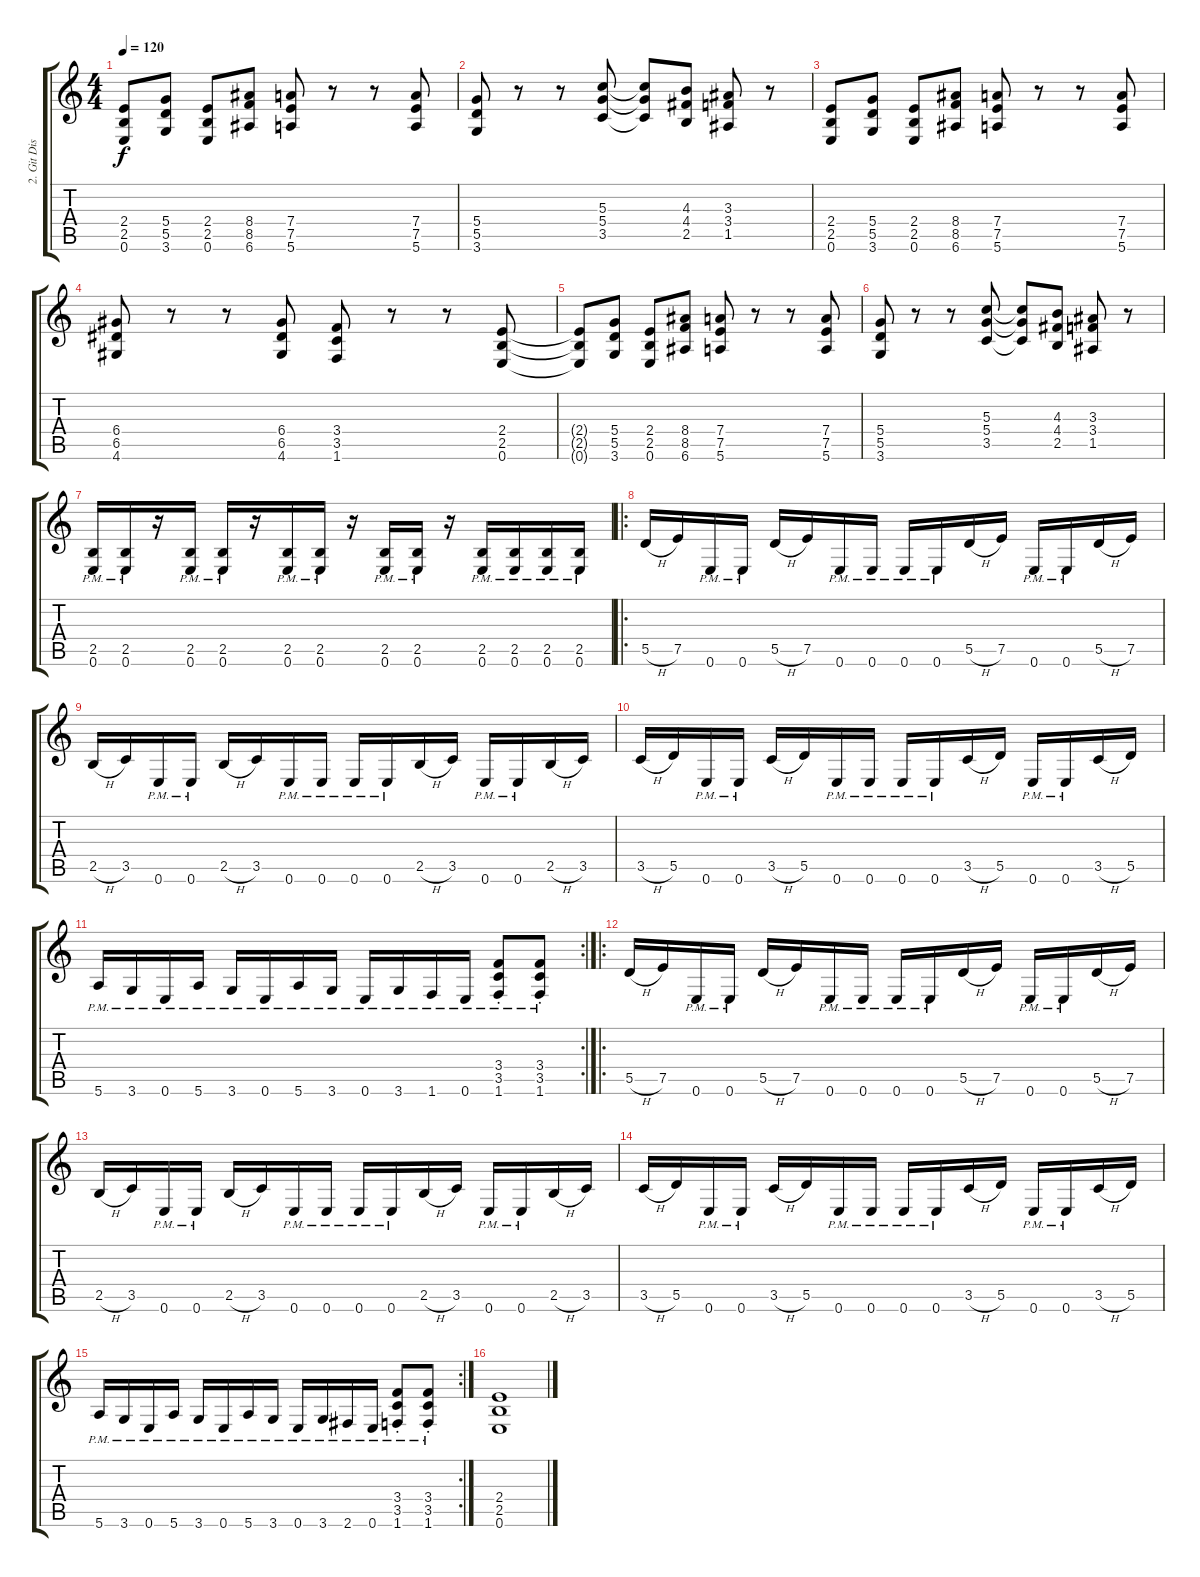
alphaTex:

\track ("2. Git Dist" "2. Git Dis") {instrument distortionguitar}
\staff {score tabs}
\tuning (E4 B3 G3 D3 A2 E2) {hide}
\ts (4 4)
\tempo 120
\clef g2
\ks c
(2.4{t} 2.5{t} 0.6{t}).8{dy f} (5.4 5.5 3.6).8 (2.4 2.5 0.6).8 (8.4 8.5 6.6).8 (7.4 7.5 5.6).8 r.8 r.8 (7.4 7.5 5.6).8 |
(5.4 5.5 3.6).8 r.8 r.8 (5.3 5.4 3.5).8 (5.3{t} 5.4{t} 3.5{t}).8 (4.3 4.4 2.5).8 (3.3 3.4 1.5).8 r.8 |
(2.4 2.5 0.6).8 (5.4 5.5 3.6).8 (2.4 2.5 0.6).8 (8.4 8.5 6.6).8 (7.4 7.5 5.6).8 r.8 r.8 (7.4 7.5 5.6).8 |
(6.4 6.5 4.6).8 r.8 r.8 (6.4 6.5 4.6).8 (3.4 3.5 1.6).8 r.8 r.8 (2.4 2.5 0.6).8 |
(2.4{t} 2.5{t} 0.6{t}).8 (5.4 5.5 3.6).8 (2.4 2.5 0.6).8 (8.4 8.5 6.6).8 (7.4 7.5 5.6).8 r.8 r.8 (7.4 7.5 5.6).8 |
(5.4 5.5 3.6).8 r.8 r.8 (5.3 5.4 3.5).8 (5.3{t} 5.4{t} 3.5{t}).8 (4.3 4.4 2.5).8 (3.3 3.4 1.5).8 r.8 |
(2.5{pm} 0.6{pm}).16 (2.5{pm} 0.6{pm}).16 r.16 (2.5{pm} 0.6{pm}).16 (2.5{pm} 0.6{pm}).16 r.16 (2.5{pm} 0.6{pm}).16 (2.5{pm} 0.6{pm}).16 r.16 (2.5{pm} 0.6{pm}).16 (2.5{pm} 0.6{pm}).16 r.16 (2.5{pm} 0.6{pm}).16 (2.5{pm} 0.6{pm}).16 (2.5{pm} 0.6{pm}).16 (2.5{pm} 0.6{pm}).16 |
\ro
5.5{h}.16 7.5.16 0.6{pm}.16 0.6{pm}.16 5.5{h}.16 7.5.16 0.6{pm}.16 0.6{pm}.16 0.6{pm}.16 0.6{pm}.16 5.5{h}.16 7.5.16 0.6{pm}.16 0.6{pm}.16 5.5{h}.16 7.5.16 |
2.5{h}.16 3.5.16 0.6{pm}.16 0.6{pm}.16 2.5{h}.16 3.5.16 0.6{pm}.16 0.6{pm}.16 0.6{pm}.16 0.6{pm}.16 2.5{h}.16 3.5.16 0.6{pm}.16 0.6{pm}.16 2.5{h}.16 3.5.16 |
3.5{h}.16 5.5.16 0.6{pm}.16 0.6{pm}.16 3.5{h}.16 5.5.16 0.6{pm}.16 0.6{pm}.16 0.6{pm}.16 0.6{pm}.16 3.5{h}.16 5.5.16 0.6{pm}.16 0.6{pm}.16 3.5{h}.16 5.5.16 |
\rc 2
5.6{pm}.16 3.6{pm}.16 0.6{pm}.16 5.6{pm}.16 3.6{pm}.16 0.6{pm}.16 5.6{pm}.16 3.6{pm}.16 0.6{pm}.16 3.6{pm}.16 1.6{pm}.16 0.6{pm}.16 (3.4{pm st} 3.5{pm st} 1.6{pm st}).8 (3.4{pm st} 3.5{pm st} 1.6{pm st}).8 |
\ro
5.5{h}.16 7.5.16 0.6{pm}.16 0.6{pm}.16 5.5{h}.16 7.5.16 0.6{pm}.16 0.6{pm}.16 0.6{pm}.16 0.6{pm}.16 5.5{h}.16 7.5.16 0.6{pm}.16 0.6{pm}.16 5.5{h}.16 7.5.16 |
2.5{h}.16 3.5.16 0.6{pm}.16 0.6{pm}.16 2.5{h}.16 3.5.16 0.6{pm}.16 0.6{pm}.16 0.6{pm}.16 0.6{pm}.16 2.5{h}.16 3.5.16 0.6{pm}.16 0.6{pm}.16 2.5{h}.16 3.5.16 |
3.5{h}.16 5.5.16 0.6{pm}.16 0.6{pm}.16 3.5{h}.16 5.5.16 0.6{pm}.16 0.6{pm}.16 0.6{pm}.16 0.6{pm}.16 3.5{h}.16 5.5.16 0.6{pm}.16 0.6{pm}.16 3.5{h}.16 5.5.16 |
\rc 2
5.6{pm}.16 3.6{pm}.16 0.6{pm}.16 5.6{pm}.16 3.6{pm}.16 0.6{pm}.16 5.6{pm}.16 3.6{pm}.16 0.6{pm}.16 3.6{pm}.16 2.6{pm}.16 0.6{pm}.16 (3.4{pm st} 3.5{pm st} 1.6{pm st}).8 (3.4{pm st} 3.5{pm st} 1.6{pm st}).8 |
(2.4 2.5 0.6).1
